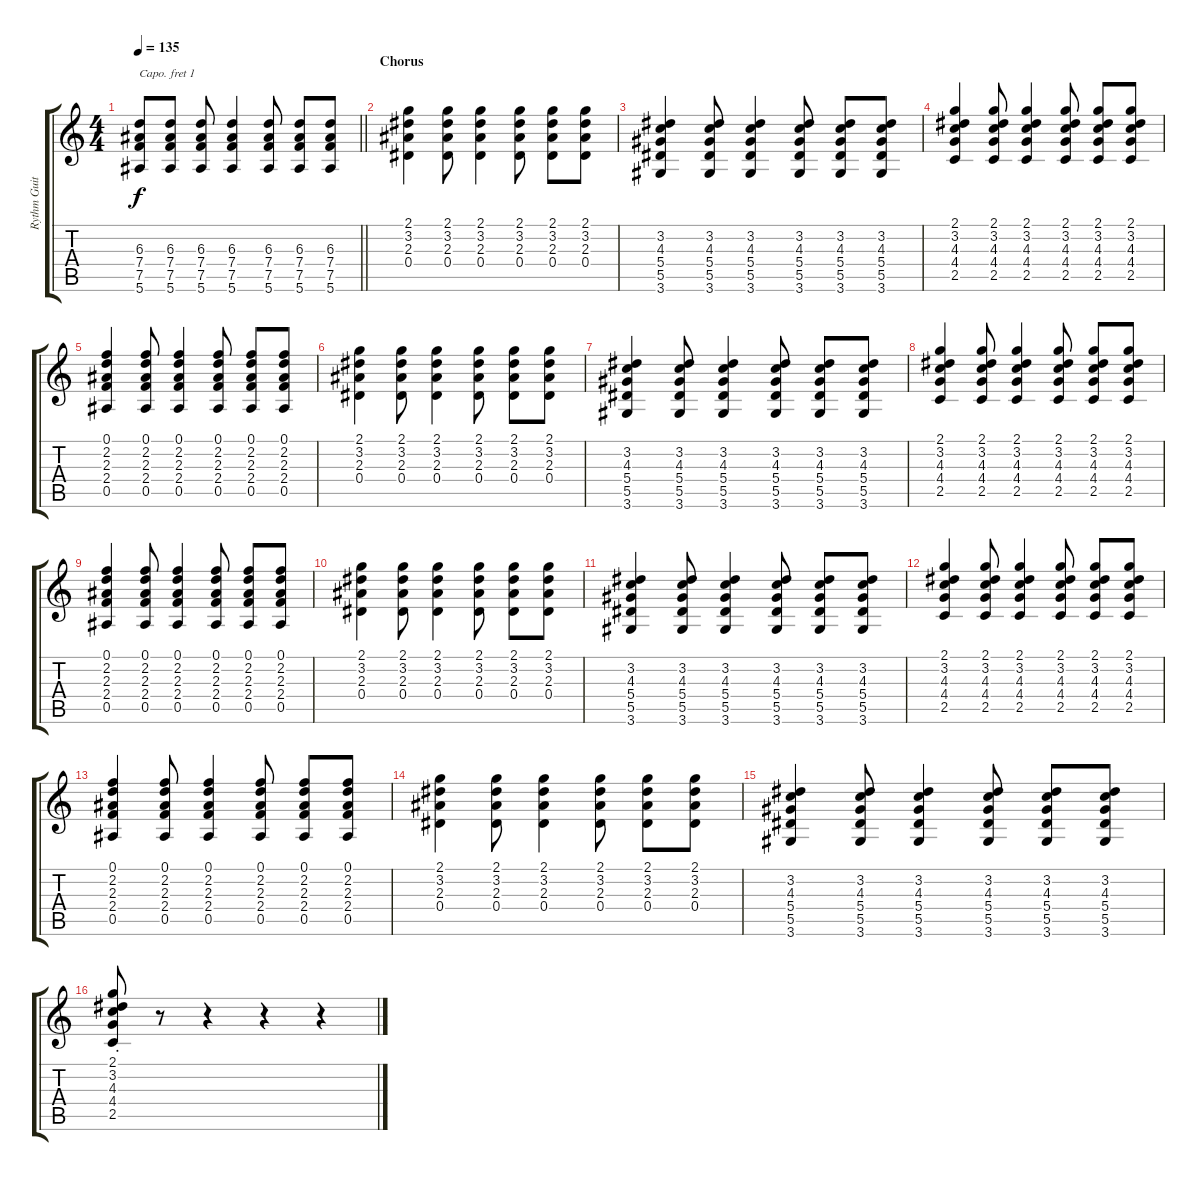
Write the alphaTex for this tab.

\track ("Rythm Guitar" "Rythm Guit") {instrument acousticguitarsteel}
\staff {score tabs}
\capo 1
\tuning (E4 B3 G3 D3 A2 E2) {hide}
\ts (4 4)
\tempo 135
\clef g2
\barLineRight lightlight
\ks c
(6.3{t} 7.4{t} 7.5{t} 5.6{t}).8{dy f} (6.3 7.4 7.5 5.6).8 (6.3 7.4 7.5 5.6).8 (6.3 7.4 7.5 5.6).4 (6.3 7.4 7.5 5.6).8 (6.3 7.4 7.5 5.6).8 (6.3 7.4 7.5 5.6).8 |
\section ("" "Chorus")
(2.1 3.2 2.3 0.4).4 (2.1 3.2 2.3 0.4).8 (2.1 3.2 2.3 0.4).4 (2.1 3.2 2.3 0.4).8 (2.1 3.2 2.3 0.4).8 (2.1 3.2 2.3 0.4).8 |
(3.2 4.3 5.4 5.5 3.6).4 (3.2 4.3 5.4 5.5 3.6).8 (3.2 4.3 5.4 5.5 3.6).4 (3.2 4.3 5.4 5.5 3.6).8 (3.2 4.3 5.4 5.5 3.6).8 (3.2 4.3 5.4 5.5 3.6).8 |
(2.1 3.2 4.3 4.4 2.5).4 (2.1 3.2 4.3 4.4 2.5).8 (2.1 3.2 4.3 4.4 2.5).4 (2.1 3.2 4.3 4.4 2.5).8 (2.1 3.2 4.3 4.4 2.5).8 (2.1 3.2 4.3 4.4 2.5).8 |
(0.1 2.2 2.3 2.4 0.5).4 (0.1 2.2 2.3 2.4 0.5).8 (0.1 2.2 2.3 2.4 0.5).4 (0.1 2.2 2.3 2.4 0.5).8 (0.1 2.2 2.3 2.4 0.5).8 (0.1 2.2 2.3 2.4 0.5).8 |
(2.1 3.2 2.3 0.4).4 (2.1 3.2 2.3 0.4).8 (2.1 3.2 2.3 0.4).4 (2.1 3.2 2.3 0.4).8 (2.1 3.2 2.3 0.4).8 (2.1 3.2 2.3 0.4).8 |
(3.2 4.3 5.4 5.5 3.6).4 (3.2 4.3 5.4 5.5 3.6).8 (3.2 4.3 5.4 5.5 3.6).4 (3.2 4.3 5.4 5.5 3.6).8 (3.2 4.3 5.4 5.5 3.6).8 (3.2 4.3 5.4 5.5 3.6).8 |
(2.1 3.2 4.3 4.4 2.5).4 (2.1 3.2 4.3 4.4 2.5).8 (2.1 3.2 4.3 4.4 2.5).4 (2.1 3.2 4.3 4.4 2.5).8 (2.1 3.2 4.3 4.4 2.5).8 (2.1 3.2 4.3 4.4 2.5).8 |
(0.1 2.2 2.3 2.4 0.5).4 (0.1 2.2 2.3 2.4 0.5).8 (0.1 2.2 2.3 2.4 0.5).4 (0.1 2.2 2.3 2.4 0.5).8 (0.1 2.2 2.3 2.4 0.5).8 (0.1 2.2 2.3 2.4 0.5).8 |
(2.1 3.2 2.3 0.4).4 (2.1 3.2 2.3 0.4).8 (2.1 3.2 2.3 0.4).4 (2.1 3.2 2.3 0.4).8 (2.1 3.2 2.3 0.4).8 (2.1 3.2 2.3 0.4).8 |
(3.2 4.3 5.4 5.5 3.6).4 (3.2 4.3 5.4 5.5 3.6).8 (3.2 4.3 5.4 5.5 3.6).4 (3.2 4.3 5.4 5.5 3.6).8 (3.2 4.3 5.4 5.5 3.6).8 (3.2 4.3 5.4 5.5 3.6).8 |
(2.1 3.2 4.3 4.4 2.5).4 (2.1 3.2 4.3 4.4 2.5).8 (2.1 3.2 4.3 4.4 2.5).4 (2.1 3.2 4.3 4.4 2.5).8 (2.1 3.2 4.3 4.4 2.5).8 (2.1 3.2 4.3 4.4 2.5).8 |
(0.1 2.2 2.3 2.4 0.5).4 (0.1 2.2 2.3 2.4 0.5).8 (0.1 2.2 2.3 2.4 0.5).4 (0.1 2.2 2.3 2.4 0.5).8 (0.1 2.2 2.3 2.4 0.5).8 (0.1 2.2 2.3 2.4 0.5).8 |
(2.1 3.2 2.3 0.4).4 (2.1 3.2 2.3 0.4).8 (2.1 3.2 2.3 0.4).4 (2.1 3.2 2.3 0.4).8 (2.1 3.2 2.3 0.4).8 (2.1 3.2 2.3 0.4).8 |
(3.2 4.3 5.4 5.5 3.6).4 (3.2 4.3 5.4 5.5 3.6).8 (3.2 4.3 5.4 5.5 3.6).4 (3.2 4.3 5.4 5.5 3.6).8 (3.2 4.3 5.4 5.5 3.6).8 (3.2 4.3 5.4 5.5 3.6).8 |
(2.1 3.2 4.3{st} 4.4 2.5).8 r.8 r.4 r.4 r.4
